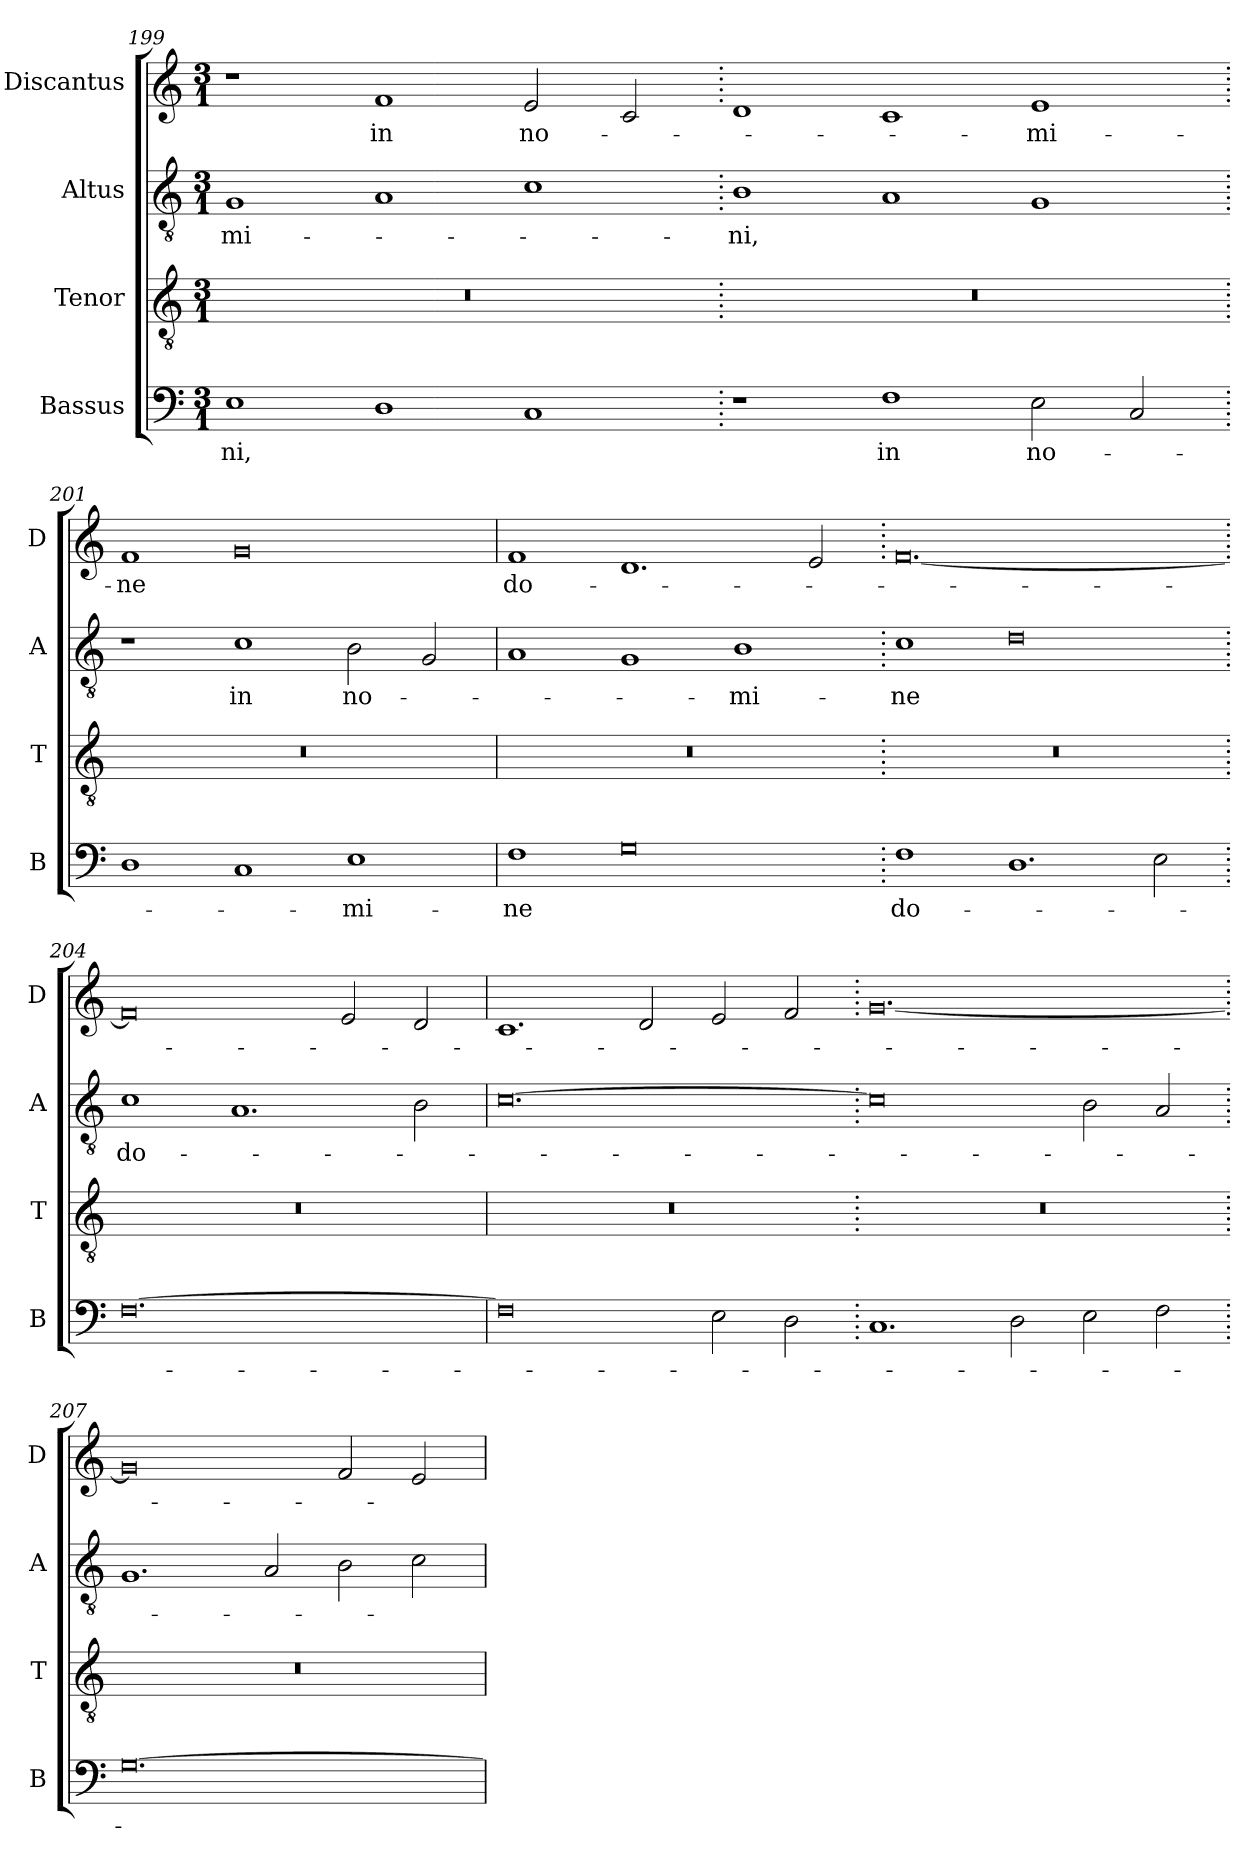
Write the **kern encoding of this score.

**kern	**text	**kern	**kern	**text	**kern	**text
*part4	*part4	*part3	*part2	*part2	*part1	*part1
*staff4	*staff4	*staff3	*staff2	*staff2	*staff1	*staff1
*I"Bassus	*	*I"Tenor	*I"Altus	*	*I"Discantus	*
*I'B	*	*I'T	*I'A	*	*I'D	*
*clefF4	*	*clefGv2	*clefGv2	*	*clefG2	*
*k[]	*	*k[]	*k[]	*	*k[]	*
*M3/1	*	*M3/1	*M3/1	*	*M3/1	*
=199	=199	=199	=199	=199	=199	=199
1E	-ni,	0.r	1G	-mi-	1r	.
1D	.	.	1A	.	1f	in
1C	.	.	1c	.	2e	no-
.	.	.	.	.	2c	.
=200.	=200.	=200.	=200.	=200.	=200.	=200.
1r	.	0.r	1B	-ni,	1d	.
1F	in	.	1A	.	1c	.
2E	no-	.	1G	.	1e	-mi-
2C	.	.	.	.	.	.
=201.	=201.	=201.	=201.	=201.	=201.	=201.
1D	.	0.r	1r	.	1f	-ne
1C	.	.	1c	in	0g	.
1E	-mi-	.	2B	no-	.	.
.	.	.	2G	.	.	.
=202	=202	=202	=202	=202	=202	=202
1F	-ne	0.r	1A	.	1f	do-
0G	.	.	1G	.	1.d	.
.	.	.	1B	-mi-	.	.
.	.	.	.	.	2e	.
=203.	=203.	=203.	=203.	=203.	=203.	=203.
1F	do-	0.r	1c	-ne	[0.f	.
1.D	.	.	0d	.	.	.
2E	.	.	.	.	.	.
=204.	=204.	=204.	=204.	=204.	=204.	=204.
[0.F	.	0.r	1c	do-	0f]	.
.	.	.	1.A	.	.	.
.	.	.	.	.	2e	.
.	.	.	2B	.	2d	.
=205	=205	=205	=205	=205	=205	=205
0F]	.	0.r	[0.c	.	1.c	.
.	.	.	.	.	2d	.
2E	.	.	.	.	2e	.
2D	.	.	.	.	2f	.
=206.	=206.	=206.	=206.	=206.	=206.	=206.
1.C	.	0.r	0c]	.	[0.g	.
2D	.	.	.	.	.	.
2E	.	.	2B	.	.	.
2F	.	.	2A	.	.	.
=207.	=207.	=207.	=207.	=207.	=207.	=207.
[0.G	.	0.r	1.G	.	0g]	.
.	.	.	2A	.	.	.
.	.	.	2B	.	2f	.
.	.	.	2c	.	2e	.
=	=	=	=	=	=	=
*-	*-	*-	*-	*-	*-	*-
